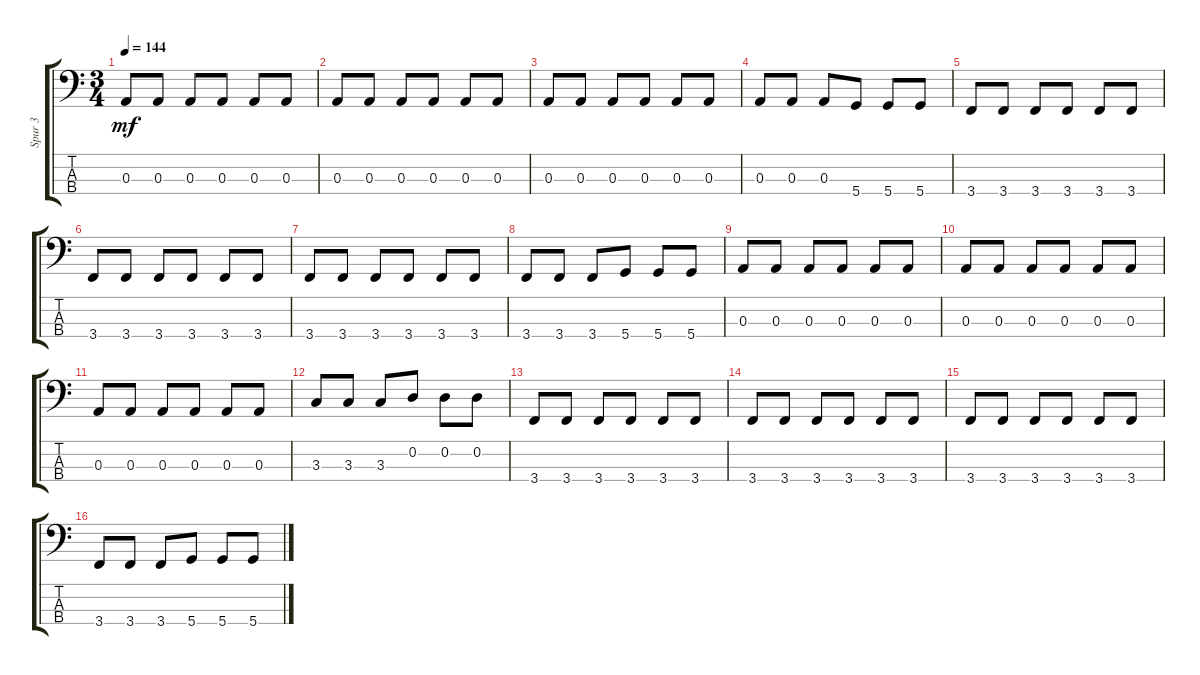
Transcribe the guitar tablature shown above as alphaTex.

\track ("Spur 3" "Spur 3") {instrument electricbassfinger}
\staff {score tabs}
\tuning (G2 D2 A1 D1) {hide}
\ts (3 4)
\tempo 144
\clef f4
\ks c
0.3.8{dy mf} 0.3.8 0.3.8 0.3.8 0.3.8 0.3.8 |
0.3.8 0.3.8 0.3.8 0.3.8 0.3.8 0.3.8 |
0.3.8 0.3.8 0.3.8 0.3.8 0.3.8 0.3.8 |
0.3.8 0.3.8 0.3.8 5.4.8 5.4.8 5.4.8 |
3.4.8 3.4.8 3.4.8 3.4.8 3.4.8 3.4.8 |
3.4.8 3.4.8 3.4.8 3.4.8 3.4.8 3.4.8 |
3.4.8 3.4.8 3.4.8 3.4.8 3.4.8 3.4.8 |
3.4.8 3.4.8 3.4.8 5.4.8 5.4.8 5.4.8 |
0.3.8 0.3.8 0.3.8 0.3.8 0.3.8 0.3.8 |
0.3.8 0.3.8 0.3.8 0.3.8 0.3.8 0.3.8 |
0.3.8 0.3.8 0.3.8 0.3.8 0.3.8 0.3.8 |
3.3.8 3.3.8 3.3.8 0.2.8 0.2.8 0.2.8 |
3.4.8 3.4.8 3.4.8 3.4.8 3.4.8 3.4.8 |
3.4.8 3.4.8 3.4.8 3.4.8 3.4.8 3.4.8 |
3.4.8 3.4.8 3.4.8 3.4.8 3.4.8 3.4.8 |
3.4.8 3.4.8 3.4.8 5.4.8 5.4.8 5.4.8
